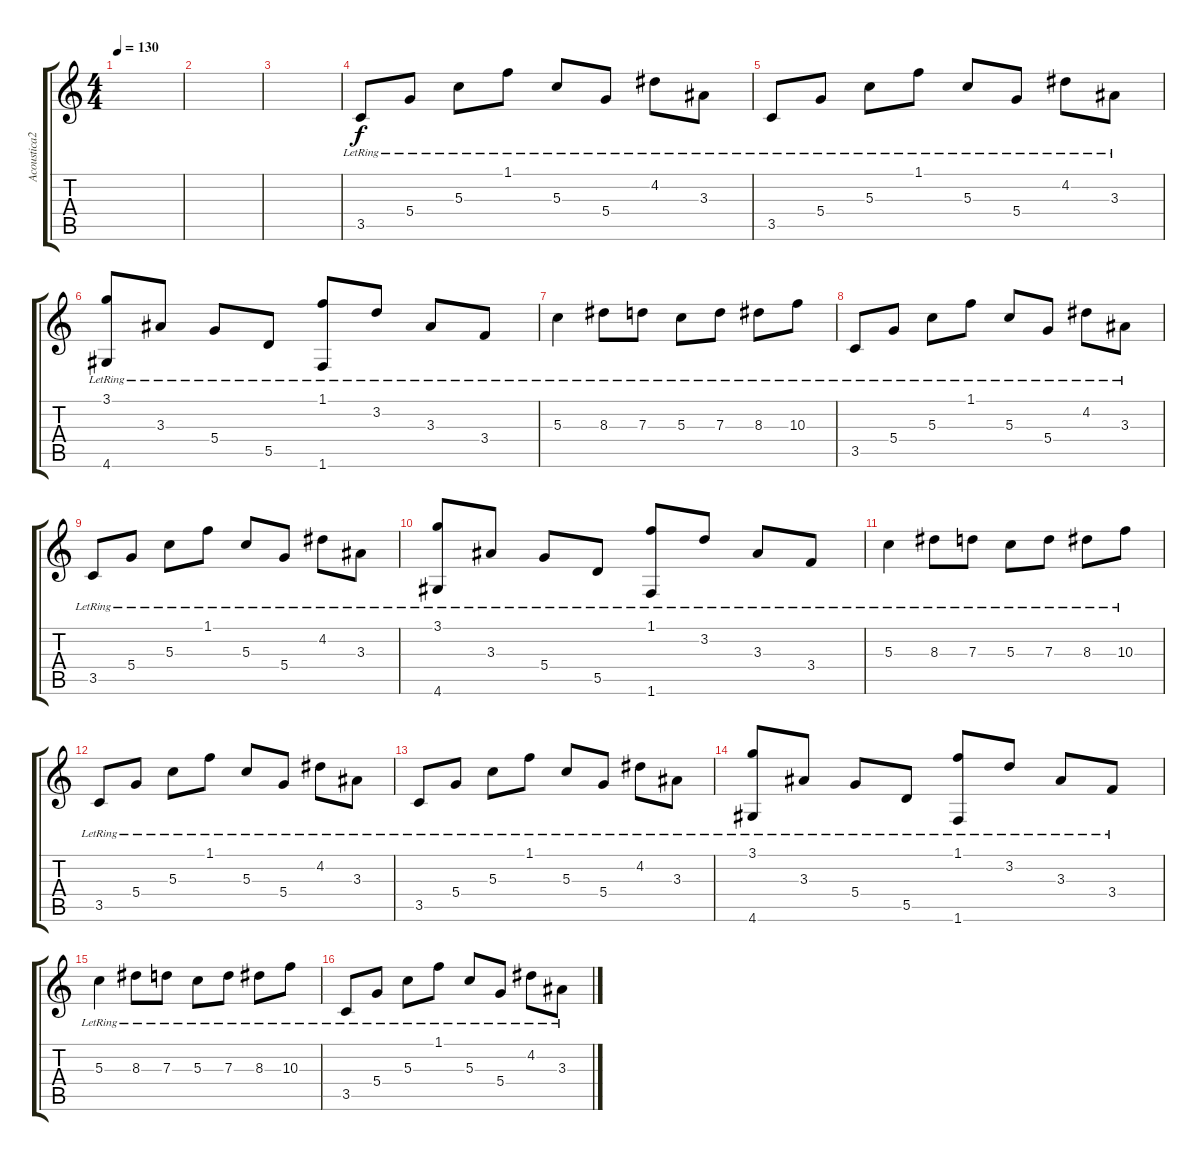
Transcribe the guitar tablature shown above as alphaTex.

\track ("Acoustica2" "Acoustica2") {instrument acousticguitarnylon}
\staff {score tabs}
\tuning (E4 B3 G3 D3 A2 E2) {hide}
\ts (4 4)
\tempo 130
\clef g2
\ks c
|
|
|
3.5{lr}.8{instrument acousticguitarnylon} 5.4{lr}.8 5.3{lr}.8 1.1{lr}.8 5.3{lr}.8 5.4{lr}.8 4.2{lr}.8 3.3{lr}.8 |
3.5{lr}.8 5.4{lr}.8 5.3{lr}.8 1.1{lr}.8 5.3{lr}.8 5.4{lr}.8 4.2{lr}.8 3.3{lr}.8 |
(3.1{lr} 4.6{lr}).8 3.3{lr}.8 5.4{lr}.8 5.5{lr}.8 (1.1{lr} 1.6{lr}).8 3.2{lr}.8 3.3{lr}.8 3.4{lr}.8 |
5.3{lr}.4 8.3{lr}.8 7.3{lr}.8 5.3{lr}.8 7.3{lr}.8 8.3{lr}.8 10.3{lr}.8 |
3.5{lr}.8 5.4{lr}.8 5.3{lr}.8 1.1{lr}.8 5.3{lr}.8 5.4{lr}.8 4.2{lr}.8 3.3{lr}.8 |
3.5{lr}.8 5.4{lr}.8 5.3{lr}.8 1.1{lr}.8 5.3{lr}.8 5.4{lr}.8 4.2{lr}.8 3.3{lr}.8 |
(3.1{lr} 4.6{lr}).8 3.3{lr}.8 5.4{lr}.8 5.5{lr}.8 (1.1{lr} 1.6{lr}).8 3.2{lr}.8 3.3{lr}.8 3.4{lr}.8 |
5.3{lr}.4 8.3{lr}.8 7.3{lr}.8 5.3{lr}.8 7.3{lr}.8 8.3{lr}.8 10.3{lr}.8 |
3.5{lr}.8 5.4{lr}.8 5.3{lr}.8 1.1{lr}.8 5.3{lr}.8 5.4{lr}.8 4.2{lr}.8 3.3{lr}.8 |
3.5{lr}.8 5.4{lr}.8 5.3{lr}.8 1.1{lr}.8 5.3{lr}.8 5.4{lr}.8 4.2{lr}.8 3.3{lr}.8 |
(3.1{lr} 4.6{lr}).8 3.3{lr}.8 5.4{lr}.8 5.5{lr}.8 (1.1{lr} 1.6{lr}).8 3.2{lr}.8 3.3{lr}.8 3.4{lr}.8 |
5.3{lr}.4 8.3{lr}.8 7.3{lr}.8 5.3{lr}.8 7.3{lr}.8 8.3{lr}.8 10.3{lr}.8 |
3.5{lr}.8 5.4{lr}.8 5.3{lr}.8 1.1{lr}.8 5.3{lr}.8 5.4{lr}.8 4.2{lr}.8 3.3{lr}.8
